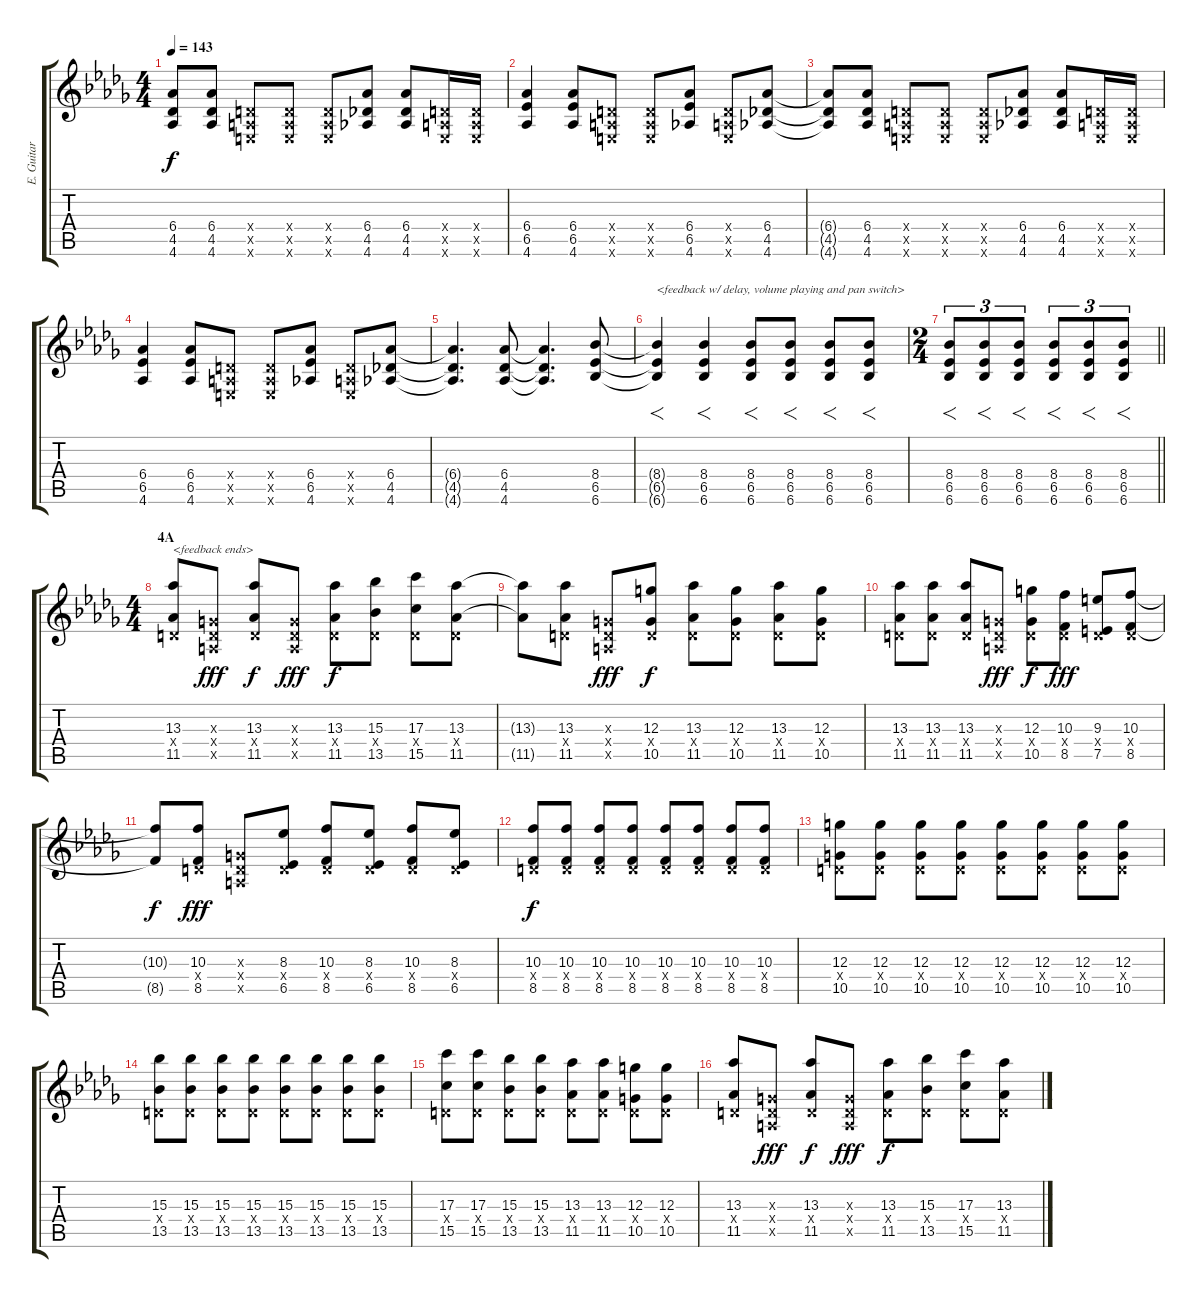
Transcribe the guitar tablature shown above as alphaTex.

\track ("E. Guitar II" "E. Guitar ") {instrument overdrivenguitar}
\staff {score tabs}
\tuning (E4 B3 G3 D3 A2 E2) {hide}
\ts (4 4)
\tempo 143
\clef g2
\ks db
(6.4{t} 4.5{t} 4.6{t}).8{dy f} (6.4 4.5 4.6).8 (0.4{x} 0.5{x} 0.6{x}).8 (0.4{x} 0.5{x} 0.6{x}).8 (0.4{x} 0.5{x} 0.6{x}).8 (6.4 4.5 4.6).8 (6.4 4.5 4.6).8 (0.4{x} 0.5{x} 0.6{x}).16 (0.4{x} 0.5{x} 0.6{x}).16 |
(6.4 6.5 4.6).4 (6.4 6.5 4.6).8 (0.4{x} 0.5{x} 0.6{x}).8 (0.4{x} 0.5{x} 0.6{x}).8 (6.4 6.5 4.6).8 (0.4{x} 0.5{x} 0.6{x}).8 (6.4 4.5 4.6).8 |
(6.4{t} 4.5{t} 4.6{t}).8 (6.4 4.5 4.6).8 (0.4{x} 0.5{x} 0.6{x}).8 (0.4{x} 0.5{x} 0.6{x}).8 (0.4{x} 0.5{x} 0.6{x}).8 (6.4 4.5 4.6).8 (6.4 4.5 4.6).8 (0.4{x} 0.5{x} 0.6{x}).16 (0.4{x} 0.5{x} 0.6{x}).16 |
(6.4 6.5 4.6).4 (6.4 6.5 4.6).8 (0.4{x} 0.5{x} 0.6{x}).8 (0.4{x} 0.5{x} 0.6{x}).8 (6.4 6.5 4.6).8 (0.4{x} 0.5{x} 0.6{x}).8 (6.4 4.5 4.6).8 |
(6.4{t} 4.5{t} 4.6{t}).4{d} (6.4 4.5 4.6).8 (6.4{t} 4.5{t} 4.6{t}).4{d} (8.4 6.5 6.6).8 |
(8.4{t} 6.5{t} 6.6{t}).4{f txt "<feedback w/ delay, volume playing and pan switch>" balance 1} (8.4 6.5 6.6).4{f balance 16} (8.4 6.5 6.6).8{f balance 0} (8.4 6.5 6.6).8{f balance 16} (8.4 6.5 6.6).8{f balance 0} (8.4 6.5 6.6).8{f balance 16} |
\ts (2 4)
\barLineRight lightlight
(8.4 6.5 6.6).8{f tu (3 2) balance 0} (8.4 6.5 6.6).8{f tu (3 2) balance 16} (8.4 6.5 6.6).8{f tu (3 2) balance 0} (8.4 6.5 6.6).8{f tu (3 2) balance 16} (8.4 6.5 6.6).8{f tu (3 2) balance 16} (8.4 6.5 6.6).8{f tu (3 2) balance 0} |
\ts (4 4)
\section ("" "4A")
(13.3 0.4{x} 11.5).8{txt "<feedback ends>" balance 12} (0.3{x} 0.4{x} 0.5{x}).8{dy fff} (13.3 0.4{x} 11.5).8{dy f} (0.3{x} 0.4{x} 0.5{x}).8{dy fff} (13.3 0.4{x} 11.5).8{dy f} (15.3 0.4{x} 13.5).8 (17.3 0.4{x} 15.5).8 (13.3 0.4{x} 11.5).8 |
(13.3{t} 11.5{t}).8 (13.3 0.4{x} 11.5).8 (0.3{x} 0.4{x} 0.5{x}).8{dy fff} (12.3 0.4{x} 10.5).8{dy f} (13.3 0.4{x} 11.5).8 (12.3 0.4{x} 10.5).8 (13.3 0.4{x} 11.5).8 (12.3 0.4{x} 10.5).8 |
(13.3 0.4{x} 11.5).8 (13.3 0.4{x} 11.5).8 (13.3 0.4{x} 11.5).8 (0.3{x} 0.4{x} 0.5{x}).8{dy fff} (12.3 0.4{x} 10.5).8{dy f} (10.3 0.4{x} 8.5).8{dy fff} (9.3 0.4{x} 7.5).8 (10.3 0.4{x} 8.5).8 |
(10.3{t} 8.5{t}).8{dy f} (10.3 0.4{x} 8.5).8{dy fff} (0.3{x} 0.4{x} 0.5{x}).8 (8.3 0.4{x} 6.5).8 (10.3 0.4{x} 8.5).8 (8.3 0.4{x} 6.5).8 (10.3 0.4{x} 8.5).8 (8.3 0.4{x} 6.5).8 |
(10.3 0.4{x} 8.5).8{dy f} (10.3 0.4{x} 8.5).8 (10.3 0.4{x} 8.5).8 (10.3 0.4{x} 8.5).8 (10.3 0.4{x} 8.5).8 (10.3 0.4{x} 8.5).8 (10.3 0.4{x} 8.5).8 (10.3 0.4{x} 8.5).8 |
(12.3 0.4{x} 10.5).8 (12.3 0.4{x} 10.5).8 (12.3 0.4{x} 10.5).8 (12.3 0.4{x} 10.5).8 (12.3 0.4{x} 10.5).8 (12.3 0.4{x} 10.5).8 (12.3 0.4{x} 10.5).8 (12.3 0.4{x} 10.5).8 |
(15.3 0.4{x} 13.5).8 (15.3 0.4{x} 13.5).8 (15.3 0.4{x} 13.5).8 (15.3 0.4{x} 13.5).8 (15.3 0.4{x} 13.5).8 (15.3 0.4{x} 13.5).8 (15.3 0.4{x} 13.5).8 (15.3 0.4{x} 13.5).8 |
(17.3 0.4{x} 15.5).8 (17.3 0.4{x} 15.5).8 (15.3 0.4{x} 13.5).8 (15.3 0.4{x} 13.5).8 (13.3 0.4{x} 11.5).8 (13.3 0.4{x} 11.5).8 (12.3 0.4{x} 10.5).8 (12.3 0.4{x} 10.5).8 |
(13.3 0.4{x} 11.5).8 (0.3{x} 0.4{x} 0.5{x}).8{dy fff} (13.3 0.4{x} 11.5).8{dy f} (0.3{x} 0.4{x} 0.5{x}).8{dy fff} (13.3 0.4{x} 11.5).8{dy f} (15.3 0.4{x} 13.5).8 (17.3 0.4{x} 15.5).8 (13.3 0.4{x} 11.5).8
